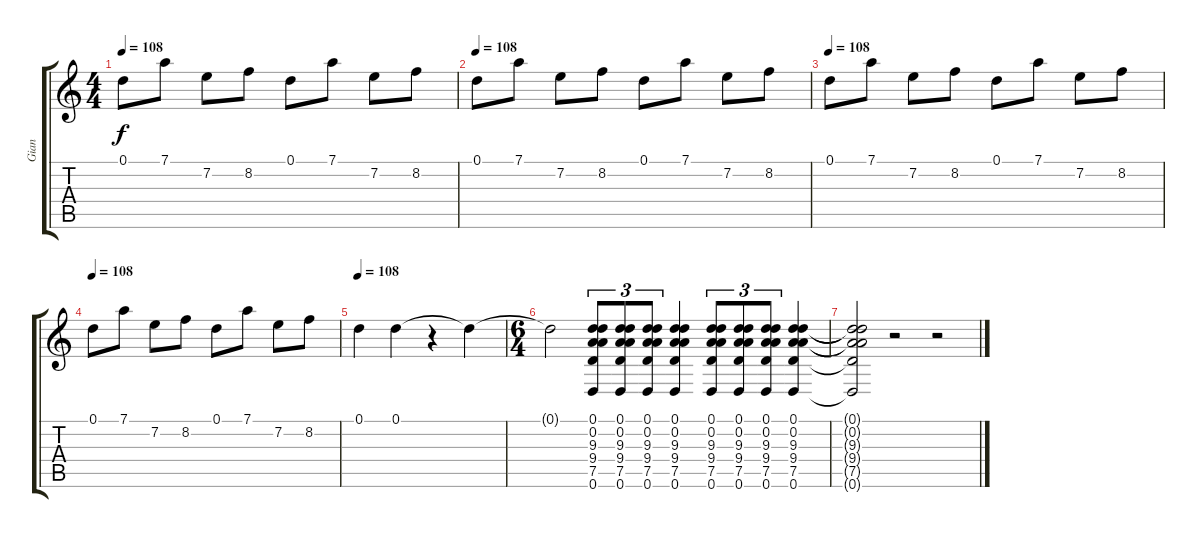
\track ("Gian" "Gian") {instrument distortionguitar}
\staff {score tabs}
\tuning (D4 A3 F3 C3 G2 D2) {hide}
\ts (4 4)
\tempo 108
\clef g2
\ks c
0.1.8{dy f} 7.1.8 7.2.8 8.2.8 0.1.8 7.1.8 7.2.8 8.2.8 |
\tempo 108
0.1.8 7.1.8 7.2.8 8.2.8 0.1.8 7.1.8 7.2.8 8.2.8 |
\tempo 108
0.1.8 7.1.8 7.2.8 8.2.8 0.1.8 7.1.8 7.2.8 8.2.8 |
\tempo 108
0.1.8 7.1.8 7.2.8 8.2.8 0.1.8 7.1.8 7.2.8 8.2.8 |
\tempo 108
0.1.4 0.1.4 r.4 0.1{t}.4 |
\ts (6 4)
0.1{t}.2 (0.1 0.2 9.3 9.4 7.5 0.6).8{tu (3 2)} (0.1 0.2 9.3 9.4 7.5 0.6).8{tu (3 2)} (0.1 0.2 9.3 9.4 7.5 0.6).8{tu (3 2)} (0.1 0.2 9.3 9.4 7.5 0.6).4 (0.1 0.2 9.3 9.4 7.5 0.6).8{tu (3 2)} (0.1 0.2 9.3 9.4 7.5 0.6).8{tu (3 2)} (0.1 0.2 9.3 9.4 7.5 0.6).8{tu (3 2)} (0.1 0.2 9.3 9.4 7.5 0.6).4 |
(0.1{t} 0.2{t} 9.3{t} 9.4{t} 7.5{t} 0.6{t}).2 r.2 r.2
